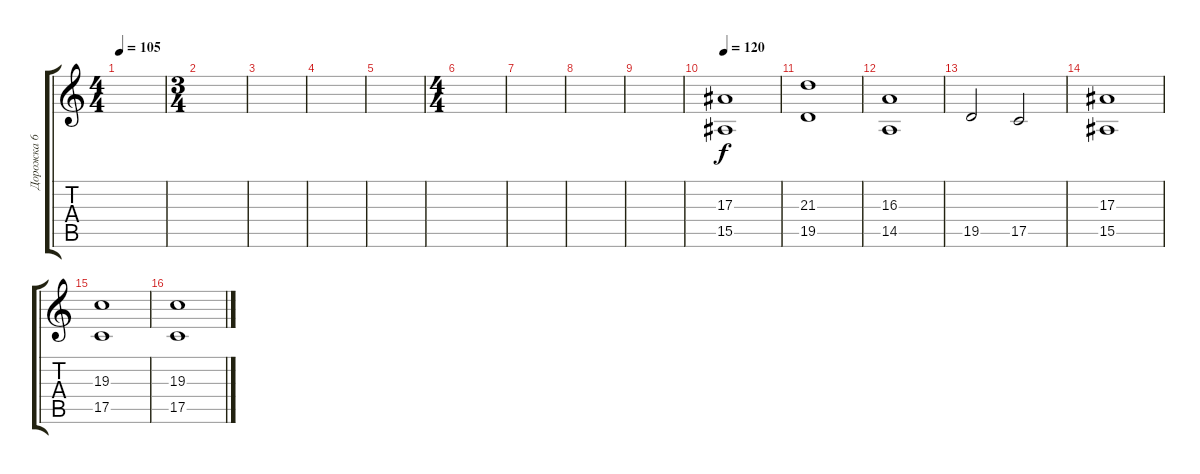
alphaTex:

\track ("Дорожка 6" "Дорожка 6") {instrument pad8sweep}
\staff {score tabs}
\tuning (D4 A3 F3 C3 G2 D2) {hide}
\ts (4 4)
\tempo 105
\clef g2
\ks c
|
\ts (3 4)
|
|
|
|
\ts (4 4)
|
|
|
|
\tempo 120
(17.3 15.5).1 |
(21.3 19.5).1 |
(16.3 14.5).1 |
19.5.2 17.5.2 |
(17.3 15.5).1 |
(19.3 17.5).1 |
(19.3 17.5).1
